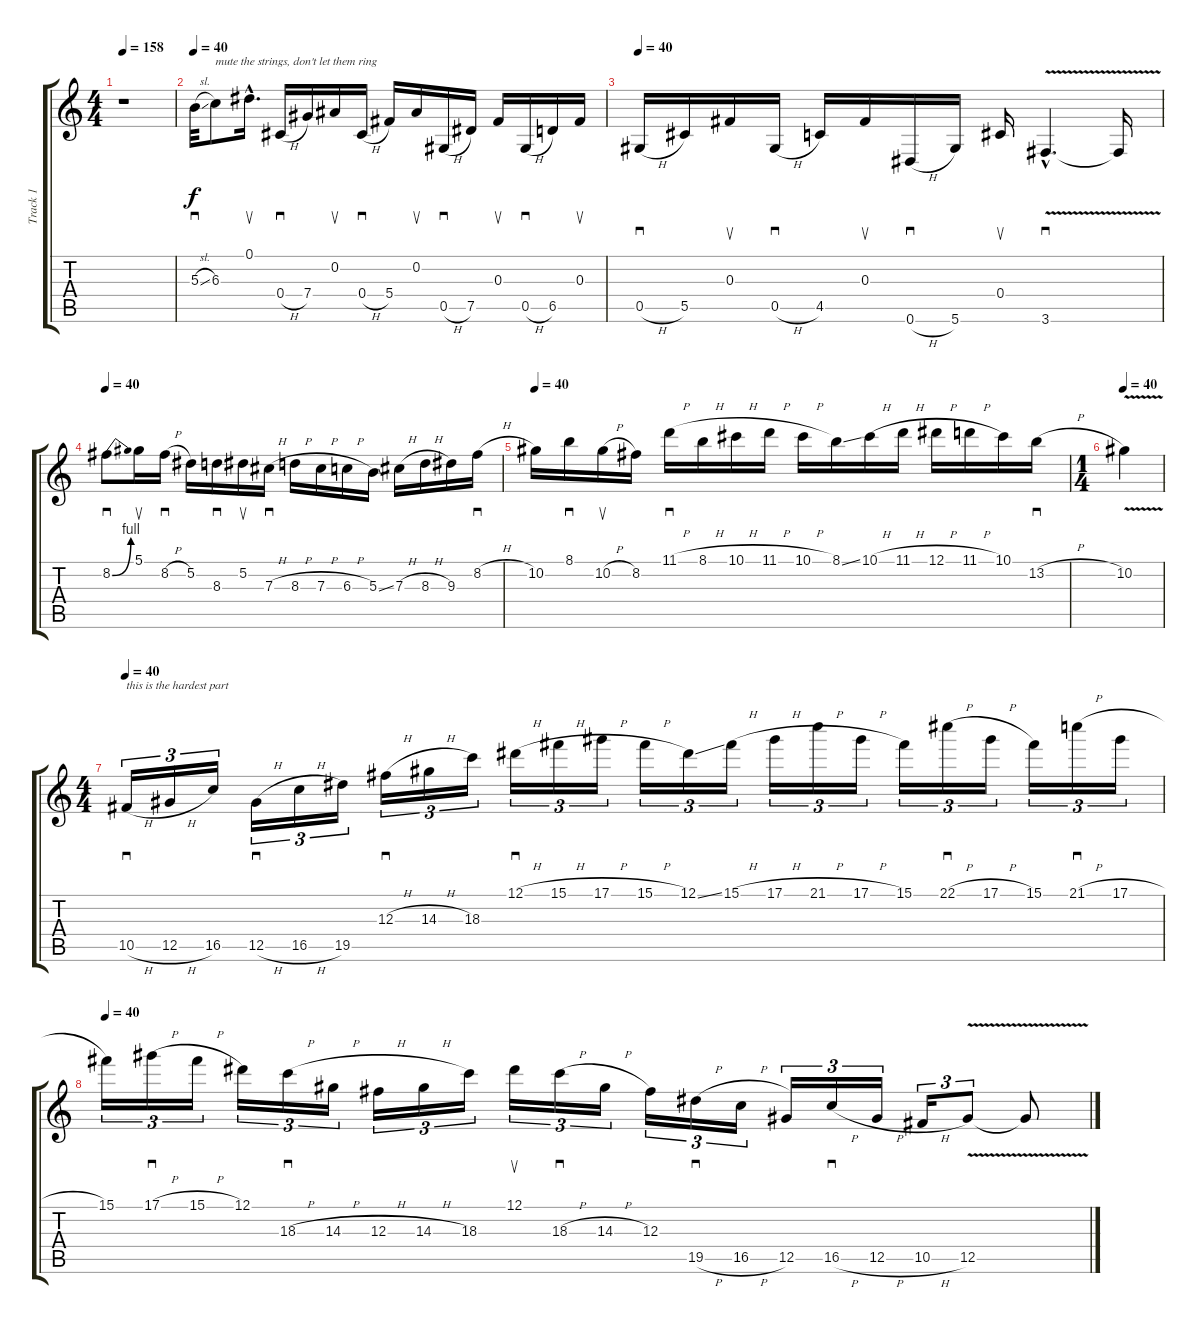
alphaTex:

\track ("Track 1" "Track 1") {instrument electricguitarjazz}
\staff {score tabs}
\tuning (Eb4 Bb3 Gb3 Db3 Ab2 Eb2) {hide}
\ts (4 4)
\tempo 158
\clef g2
\ks c
r.1{dy f} |
\tempo 40
5.3{sl}.32{sd} 6.3.8{txt "mute the strings, don't let them ring"} 0.1{hac}.16{d su} 0.4{h}.16{sd} 7.4.16 0.2.16{su} 0.4{h}.16{sd} 5.4.16 0.2.16{su} 0.5{h}.16{sd} 7.5.16 0.3.16{su} 0.5{h}.16{sd} 6.5.16 0.3.16{su} |
\tempo 40
0.5{h}.16{sd} 5.5.16 0.3.16{su} 0.5{h}.16{sd} 4.5.16 0.3.16{su} 0.6{h}.16{sd} 5.6.16 0.4.16{su} 3.6{v hac}.4{d sd} 3.6{t}.16 |
\tempo 40
8.2{be (bend 0 0 60 4)}.8{sd} 5.1.16{su} 8.2{h}.16{sd} 5.2.16 8.3.16{sd} 5.2.16{su} 7.3{h}.16{sd} 8.3{h}.16 7.3{h}.16 6.3{h}.16 5.3{ss}.16 7.3{h}.16 8.3{h}.16 9.3.16 8.2{h}.16{sd} |
\tempo 40
10.2.16 8.1.16{sd} 10.2{h}.16{su} 8.2.16 11.1{h}.16{sd} 8.1{h}.16 10.1{h}.16 11.1{h}.16 10.1{h}.16 8.1{ss}.16 10.1{h}.16 11.1{h}.16 12.1{h}.16 11.1{h}.16 10.1.16 13.2{h}.16{sd} |
\ts (1 4)
\tempo 40
10.2{v}.4 |
\ts (4 4)
\tempo 40
10.5{h}.16{sd tu (3 2) txt "this is the hardest part"} 12.5{h}.16{tu (3 2)} 16.5.16{tu (3 2)} 12.5{h}.16{sd tu (3 2)} 16.5{h}.16{tu (3 2)} 19.5.16{tu (3 2)} 12.3{h}.16{sd tu (3 2)} 14.3{h}.16{tu (3 2)} 18.3.16{tu (3 2)} 12.1{h}.16{sd tu (3 2)} 15.1{h}.16{tu (3 2)} 17.1{h}.16{tu (3 2)} 15.1{h}.16{tu (3 2)} 12.1{ss}.16{tu (3 2)} 15.1{h}.16{tu (3 2)} 17.1{h}.16{tu (3 2)} 21.1{h}.16{tu (3 2)} 17.1{h}.16{tu (3 2)} 15.1.16{tu (3 2)} 22.1{h}.16{sd tu (3 2)} 17.1{h}.16{tu (3 2)} 15.1.16{tu (3 2)} 21.1{h}.16{sd tu (3 2)} 17.1{h}.16{tu (3 2)} |
\tempo 40
15.1.16{tu (3 2)} 17.1{h}.16{sd tu (3 2)} 15.1{h}.16{tu (3 2)} 12.1.16{tu (3 2)} 18.3{h}.16{sd tu (3 2)} 14.3{h}.16{tu (3 2)} 12.3{h}.16{tu (3 2)} 14.3{h}.16{tu (3 2)} 18.3.16{tu (3 2)} 12.1.16{su tu (3 2)} 18.3{h}.16{sd tu (3 2)} 14.3{h}.16{tu (3 2)} 12.3.16{tu (3 2)} 19.5{h}.16{sd tu (3 2)} 16.5{h}.16{tu (3 2)} 12.5.16{tu (3 2)} 16.5{h}.16{sd tu (3 2)} 12.5{h}.16{tu (3 2)} 10.5{h}.16{tu (3 2)} 12.5{v}.8{tu (3 2)} 12.5{t}.8
